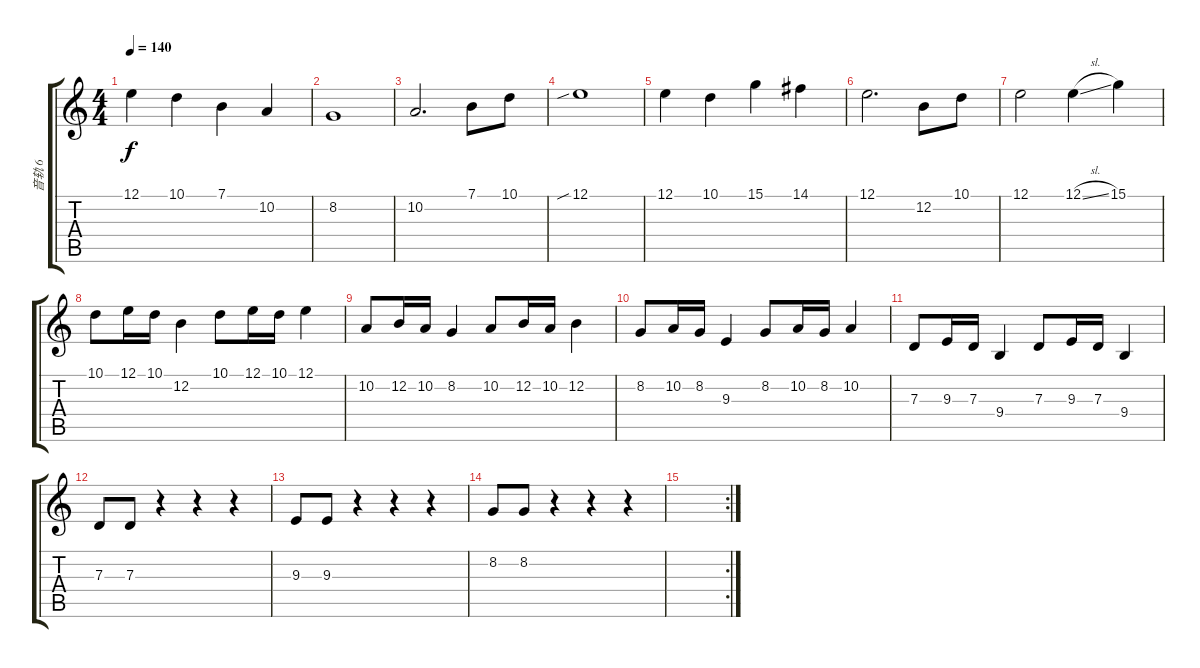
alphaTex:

\track ("音轨 6" "音轨 6") {instrument fx8scifi}
\staff {score tabs}
\tuning (E4 B3 G3 D3 A2 E2) {hide}
\ts (4 4)
\tempo 140
\clef g2
\ks c
12.1.4{dy f} 10.1.4 7.1.4 10.2.4 |
8.2.1 |
10.2.2{d} 7.1.8 10.1.8 |
12.1{sib}.1 |
12.1.4 10.1.4 15.1.4 14.1.4 |
12.1.2{d} 12.2.8 10.1.8 |
12.1.2 12.1{sl}.4 15.1.4 |
10.1.8 12.1.16 10.1.16 12.2.4 10.1.8 12.1.16 10.1.16 12.1.4 |
10.2.8 12.2.16 10.2.16 8.2.4 10.2.8 12.2.16 10.2.16 12.2.4 |
8.2.8 10.2.16 8.2.16 9.3.4 8.2.8 10.2.16 8.2.16 10.2.4 |
7.3.8 9.3.16 7.3.16 9.4.4 7.3.8 9.3.16 7.3.16 9.4.4 |
7.3.8 7.3.8 r.4 r.4 r.4 |
9.3.8 9.3.8 r.4 r.4 r.4 |
8.2.8 8.2.8 r.4 r.4 r.4 |
\rc 2
